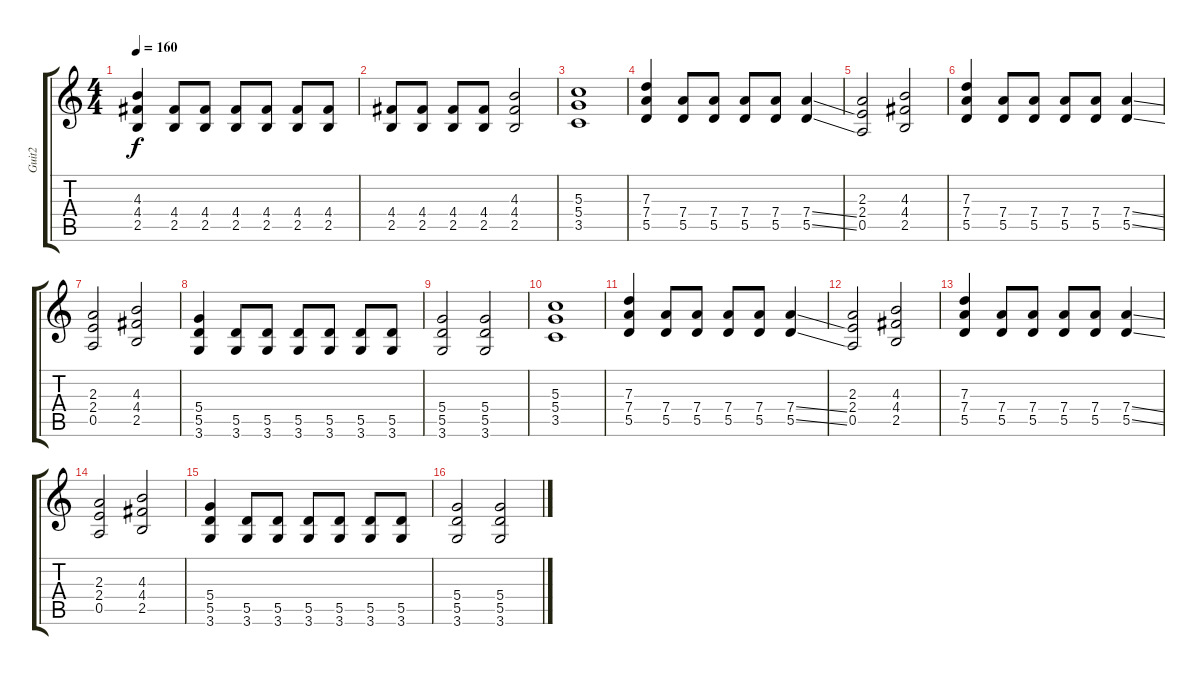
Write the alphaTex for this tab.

\track ("Guit2" "Guit2") {instrument overdrivenguitar}
\staff {score tabs}
\tuning (E4 B3 G3 D3 A2 E2) {hide}
\ts (4 4)
\tempo 160
\clef g2
\ks c
(4.3 4.4 2.5).4{dy f} (4.4 2.5).8 (4.4 2.5).8 (4.4 2.5).8 (4.4 2.5).8 (4.4 2.5).8 (4.4 2.5).8 |
(4.4 2.5).8 (4.4 2.5).8 (4.4 2.5).8 (4.4 2.5).8 (4.3 4.4 2.5).2 |
(5.3 5.4 3.5).1 |
(7.3 7.4 5.5).4 (7.4 5.5).8 (7.4 5.5).8 (7.4 5.5).8 (7.4 5.5).8 (7.4{ss} 5.5{ss}).4 |
(2.3 2.4 0.5).2 (4.3 4.4 2.5).2 |
(7.3 7.4 5.5).4 (7.4 5.5).8 (7.4 5.5).8 (7.4 5.5).8 (7.4 5.5).8 (7.4{ss} 5.5{ss}).4 |
(2.3 2.4 0.5).2 (4.3 4.4 2.5).2 |
(5.4 5.5 3.6).4 (5.5 3.6).8 (5.5 3.6).8 (5.5 3.6).8 (5.5 3.6).8 (5.5 3.6).8 (5.5 3.6).8 |
(5.4 5.5 3.6).2 (5.4 5.5 3.6).2 |
(5.3 5.4 3.5).1 |
(7.3 7.4 5.5).4 (7.4 5.5).8 (7.4 5.5).8 (7.4 5.5).8 (7.4 5.5).8 (7.4{ss} 5.5{ss}).4 |
(2.3 2.4 0.5).2 (4.3 4.4 2.5).2 |
(7.3 7.4 5.5).4 (7.4 5.5).8 (7.4 5.5).8 (7.4 5.5).8 (7.4 5.5).8 (7.4{ss} 5.5{ss}).4 |
(2.3 2.4 0.5).2 (4.3 4.4 2.5).2 |
(5.4 5.5 3.6).4 (5.5 3.6).8 (5.5 3.6).8 (5.5 3.6).8 (5.5 3.6).8 (5.5 3.6).8 (5.5 3.6).8 |
(5.4 5.5 3.6).2 (5.4 5.5 3.6).2
